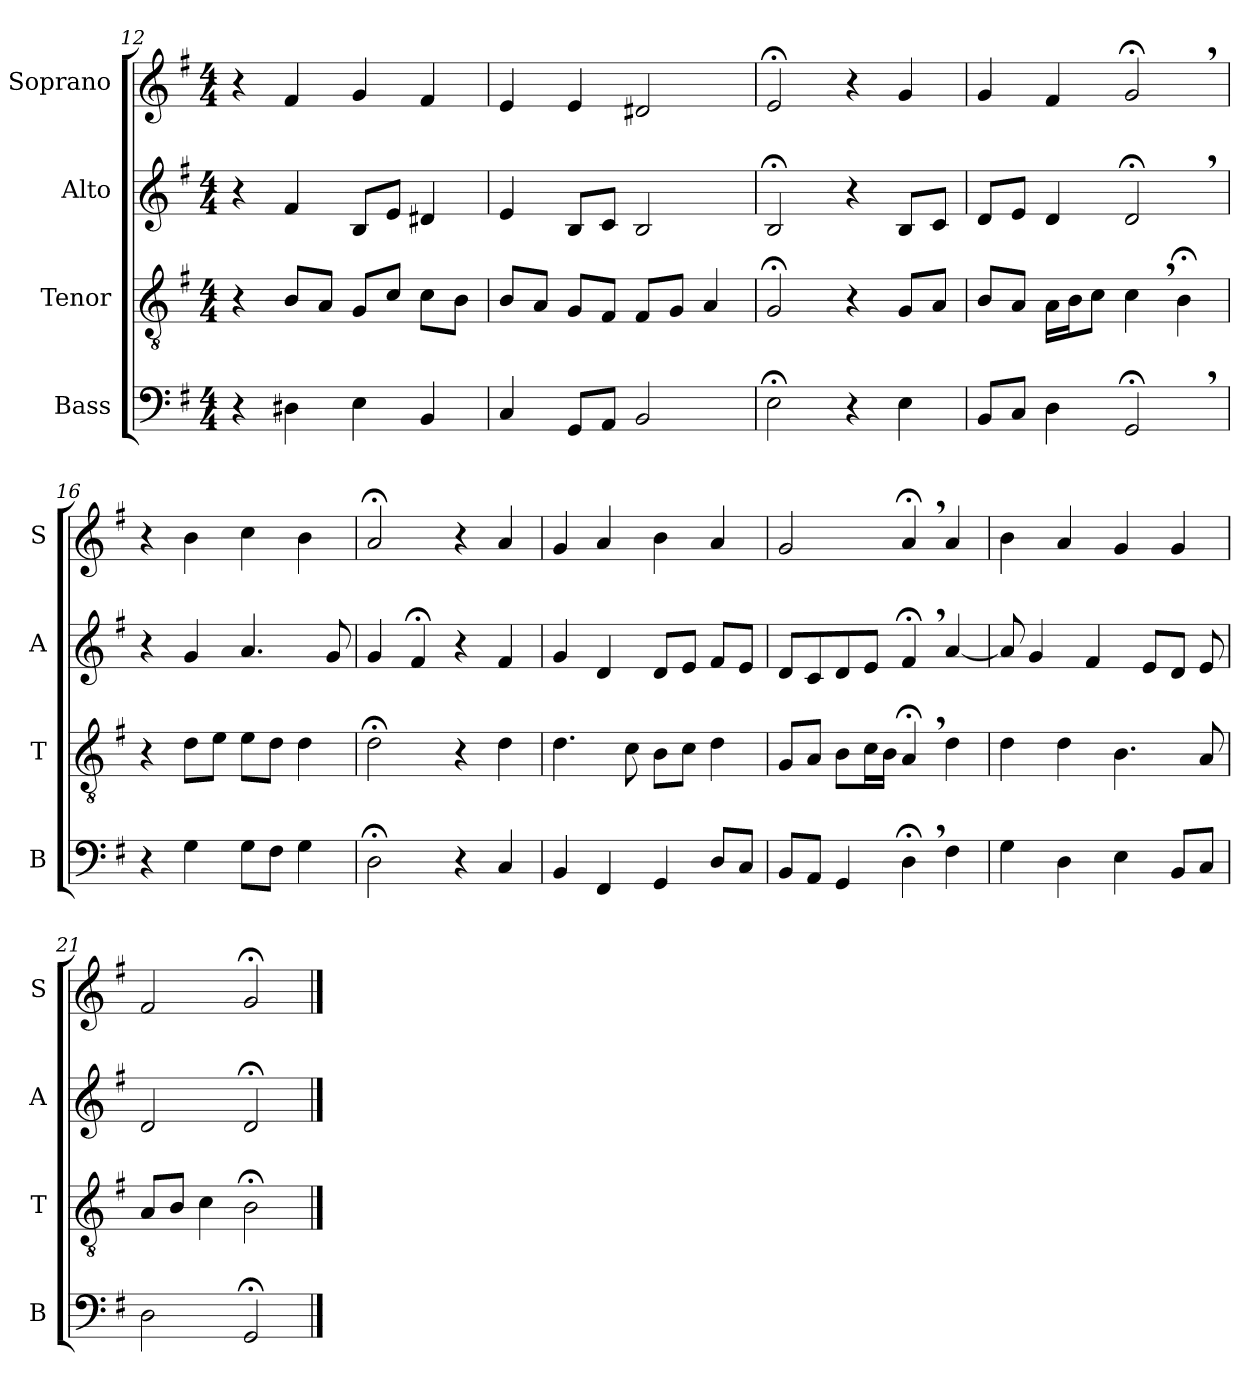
**kern	**kern	**kern	**kern
*part4	*part3	*part2	*part1
*staff4	*staff3	*staff2	*staff1
*I"Bass	*I"Tenor	*I"Alto	*I"Soprano
*I'B	*I'T	*I'A	*I'S
*clefF4	*clefGv2	*clefG2	*clefG2
*k[f#]	*k[f#]	*k[f#]	*k[f#]
*M4/4	*M4/4	*M4/4	*M4/4
=12	=12	=12	=12
4r	4r	4r	4r
4D#X\	8B/L	4f#/	4f#/
.	8A/J	.	.
4E\	8G/L	8B/L	4g/
.	8c/J	8e/J	.
4BB/	8c\L	4d#X/	4f#/
.	8B\J	.	.
=13	=13	=13	=13
4C/	8B/L	4e/	4e/
.	8A/J	.	.
8GG/L	8G/L	8B/L	4e/
8AA/J	8F#/J	8c/J	.
2BB/	8F#/L	2B/	2d#X/
.	8G/J	.	.
.	4A/	.	.
=14	=14	=14	=14
2E;<\	2G;</	2B;</	2e;</
4r	4r	4r	4r
4E\	8G/L	8B/L	4g/
.	8A/J	8c/J	.
=15	=15	=15	=15
8BB/L	8B/L	8d/L	4g/
8C/J	8A/J	8e/J	.
4D\	16A\LL	4d/	4f#/
.	16B\J	.	.
.	8c\J	.	.
2GG;<,/	4c,\	2d;<,/	2g;<,/
.	4B;<\	.	.
=16	=16	=16	=16
4r	4r	4r	4r
4G\	8d\L	4g/	4b\
.	8e\J	.	.
8G\L	8e\L	4.a/	4cc\
8F#\J	8d\J	.	.
4G\	4d\	.	4b\
.	.	8g/	.
=17	=17	=17	=17
2D;<\	2d;<\	4g/	2a;</
.	.	4f#;</	.
4r	4r	4r	4r
4C/	4d\	4f#/	4a/
=18	=18	=18	=18
4BB/	4.d\	4g/	4g/
4FF#/	.	4d/	4a/
.	8c\	.	.
4GG/	8B\L	8d/L	4b\
.	8c\J	8e/J	.
8D/L	4d\	8f#/L	4a/
8C/J	.	8e/J	.
=19	=19	=19	=19
8BB/L	8G/L	8d/L	2g:/
8AA/J	8A/J	8c/	.
4GG/	8B\L	8d/	.
.	16c\L	8e/J	.
.	16B\JJ	.	.
4D;<,\	4A;<,/	4f#;<,/	4a;<,/
4F#\	4d\	[4a/	4a/
=20	=20	=20	=20
4G\	4d\	8a/]	4b\
.	.	4g/	.
4D\	4d\	.	4a/
.	.	4f#/	.
4E\	4.B\	.	4g/
.	.	8e/L	.
8BB/L	.	8d/J	4g/
8C/J	8A/	8e/	.
=21	=21	=21	=21
2D\	8A/L	2d/	2f#:/
.	8B/J	.	.
.	4c\	.	.
2GG;</	2B;<\	2d;</	2g;</
==	==	==	==
*-	*-	*-	*-
